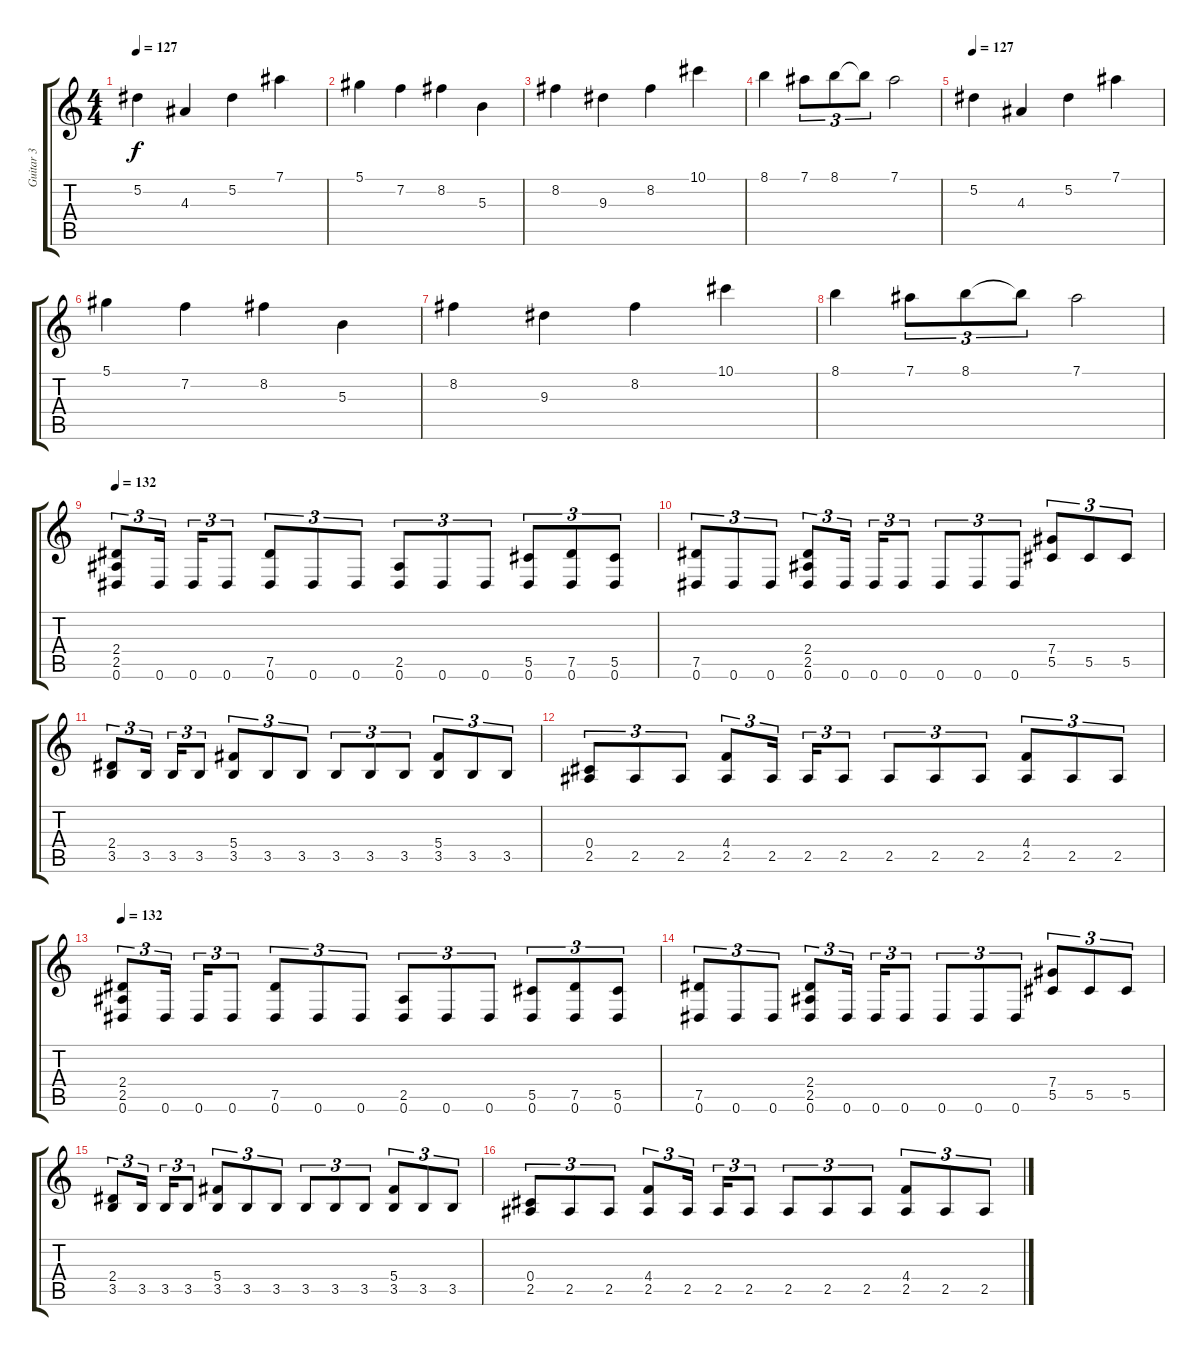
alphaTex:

\track ("Guitar 3" "Guitar 3") {instrument distortionguitar}
\staff {score tabs}
\tuning (Eb4 Bb3 Gb3 Db3 Ab2 Eb2) {hide}
\ts (4 4)
\tempo 127
\clef g2
\ks c
5.2.4{dy f volume 10 balance 5 instrument distortionguitar} 4.3.4 5.2.4 7.1.4 |
5.1.4 7.2.4 8.2.4 5.3.4 |
8.2.4 9.3.4 8.2.4 10.1.4 |
8.1.4 7.1.8{tu (3 2)} 8.1.8{tu (3 2)} 8.1{t}.8{tu (3 2)} 7.1.2 |
\tempo 127
5.2.4{volume 10 balance 5 instrument distortionguitar} 4.3.4 5.2.4 7.1.4 |
5.1.4 7.2.4 8.2.4 5.3.4 |
8.2.4 9.3.4 8.2.4 10.1.4 |
8.1.4 7.1.8{tu (3 2)} 8.1.8{tu (3 2)} 8.1{t}.8{tu (3 2)} 7.1.2 |
\tempo 132
(2.4 2.5 0.6).8{tu (3 2) volume 12 balance 4 instrument distortionguitar} 0.6.16{tu (3 2)} 0.6.16{tu (3 2)} 0.6.8{tu (3 2)} (7.5 0.6).8{tu (3 2)} 0.6.8{tu (3 2)} 0.6.8{tu (3 2)} (2.5 0.6).8{tu (3 2)} 0.6.8{tu (3 2)} 0.6.8{tu (3 2)} (5.5 0.6).8{tu (3 2)} (7.5 0.6).8{tu (3 2)} (5.5 0.6).8{tu (3 2)} |
(7.5 0.6).8{tu (3 2)} 0.6.8{tu (3 2)} 0.6.8{tu (3 2)} (2.4 2.5 0.6).8{tu (3 2)} 0.6.16{tu (3 2)} 0.6.16{tu (3 2)} 0.6.8{tu (3 2)} 0.6.8{tu (3 2)} 0.6.8{tu (3 2)} 0.6.8{tu (3 2)} (7.4 5.5).8{tu (3 2)} 5.5.8{tu (3 2)} 5.5.8{tu (3 2)} |
(2.4 3.5).8{tu (3 2)} 3.5.16{tu (3 2)} 3.5.16{tu (3 2)} 3.5.8{tu (3 2)} (5.4 3.5).8{tu (3 2)} 3.5.8{tu (3 2)} 3.5.8{tu (3 2)} 3.5.8{tu (3 2)} 3.5.8{tu (3 2)} 3.5.8{tu (3 2)} (5.4 3.5).8{tu (3 2)} 3.5.8{tu (3 2)} 3.5.8{tu (3 2)} |
(0.4 2.5).8{tu (3 2)} 2.5.8{tu (3 2)} 2.5.8{tu (3 2)} (4.4 2.5).8{tu (3 2)} 2.5.16{tu (3 2)} 2.5.16{tu (3 2)} 2.5.8{tu (3 2)} 2.5.8{tu (3 2)} 2.5.8{tu (3 2)} 2.5.8{tu (3 2)} (4.4 2.5).8{tu (3 2)} 2.5.8{tu (3 2)} 2.5.8{tu (3 2)} |
\tempo 132
(2.4 2.5 0.6).8{tu (3 2) volume 12 balance 4 instrument distortionguitar} 0.6.16{tu (3 2)} 0.6.16{tu (3 2)} 0.6.8{tu (3 2)} (7.5 0.6).8{tu (3 2)} 0.6.8{tu (3 2)} 0.6.8{tu (3 2)} (2.5 0.6).8{tu (3 2)} 0.6.8{tu (3 2)} 0.6.8{tu (3 2)} (5.5 0.6).8{tu (3 2)} (7.5 0.6).8{tu (3 2)} (5.5 0.6).8{tu (3 2)} |
(7.5 0.6).8{tu (3 2)} 0.6.8{tu (3 2)} 0.6.8{tu (3 2)} (2.4 2.5 0.6).8{tu (3 2)} 0.6.16{tu (3 2)} 0.6.16{tu (3 2)} 0.6.8{tu (3 2)} 0.6.8{tu (3 2)} 0.6.8{tu (3 2)} 0.6.8{tu (3 2)} (7.4 5.5).8{tu (3 2)} 5.5.8{tu (3 2)} 5.5.8{tu (3 2)} |
(2.4 3.5).8{tu (3 2)} 3.5.16{tu (3 2)} 3.5.16{tu (3 2)} 3.5.8{tu (3 2)} (5.4 3.5).8{tu (3 2)} 3.5.8{tu (3 2)} 3.5.8{tu (3 2)} 3.5.8{tu (3 2)} 3.5.8{tu (3 2)} 3.5.8{tu (3 2)} (5.4 3.5).8{tu (3 2)} 3.5.8{tu (3 2)} 3.5.8{tu (3 2)} |
(0.4 2.5).8{tu (3 2)} 2.5.8{tu (3 2)} 2.5.8{tu (3 2)} (4.4 2.5).8{tu (3 2)} 2.5.16{tu (3 2)} 2.5.16{tu (3 2)} 2.5.8{tu (3 2)} 2.5.8{tu (3 2)} 2.5.8{tu (3 2)} 2.5.8{tu (3 2)} (4.4 2.5).8{tu (3 2)} 2.5.8{tu (3 2)} 2.5.8{tu (3 2)}
